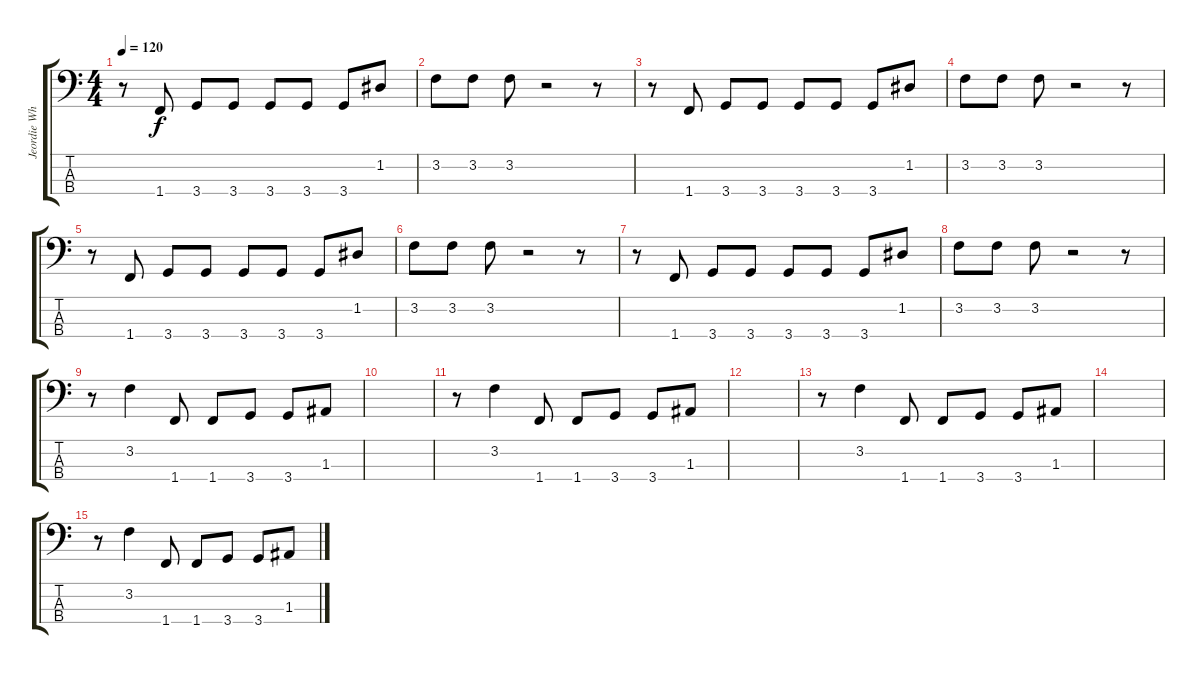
\track ("Jeordie White" "Jeordie Wh") {instrument electricbassfinger}
\staff {score tabs}
\tuning (G2 D2 A1 E1) {hide}
\ts (4 4)
\tempo 120
\clef f4
\ks c
r.8{dy f} 1.4.8 3.4.8 3.4.8 3.4.8 3.4.8 3.4.8 1.2.8 |
3.2.8 3.2.8 3.2.8 r.2 r.8 |
r.8 1.4.8 3.4.8 3.4.8 3.4.8 3.4.8 3.4.8 1.2.8 |
3.2.8 3.2.8 3.2.8 r.2 r.8 |
r.8 1.4.8 3.4.8 3.4.8 3.4.8 3.4.8 3.4.8 1.2.8 |
3.2.8 3.2.8 3.2.8 r.2 r.8 |
r.8 1.4.8 3.4.8 3.4.8 3.4.8 3.4.8 3.4.8 1.2.8 |
3.2.8 3.2.8 3.2.8 r.2 r.8 |
r.8 3.2.4 1.4.8 1.4.8 3.4.8 3.4.8 1.3.8 |
|
r.8 3.2.4 1.4.8 1.4.8 3.4.8 3.4.8 1.3.8 |
|
r.8 3.2.4 1.4.8 1.4.8 3.4.8 3.4.8 1.3.8 |
|
r.8 3.2.4 1.4.8 1.4.8 3.4.8 3.4.8 1.3.8
